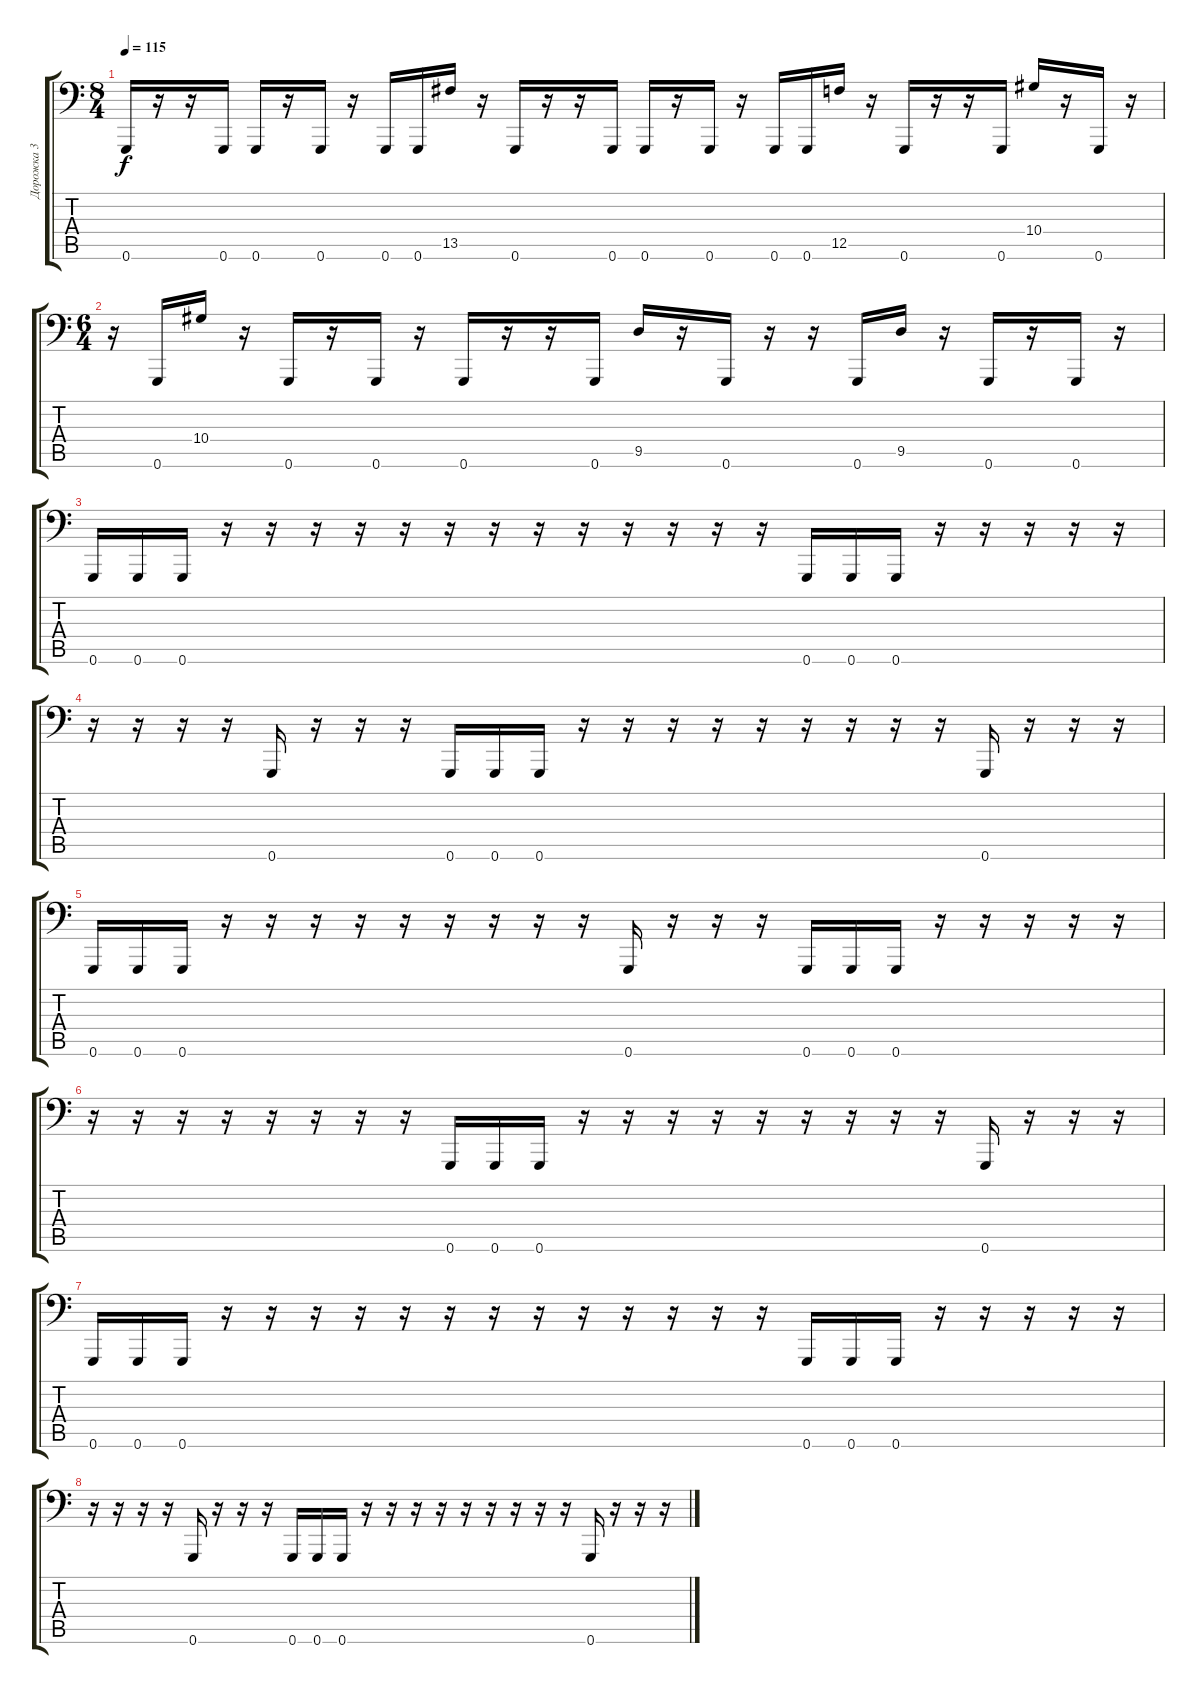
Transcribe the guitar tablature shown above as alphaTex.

\track ("Дорожка 3" "Дорожка 3") {instrument electricbasspick}
\staff {score tabs}
\tuning (C3 G2 Eb2 Bb1 F1 G0) {hide}
\ts (8 4)
\tempo 115
\clef f4
\ks c
0.6.16{dy f} r.16 r.16 0.6.16 0.6.16 r.16 0.6.16 r.16 0.6.16 0.6.16 13.5.16 r.16 0.6.16 r.16 r.16 0.6.16 0.6.16 r.16 0.6.16 r.16 0.6.16 0.6.16 12.5.16 r.16 0.6.16 r.16 r.16 0.6.16 10.4.16 r.16 0.6.16 r.16 |
\ts (6 4)
r.16 0.6.16 10.4.16 r.16 0.6.16 r.16 0.6.16 r.16 0.6.16 r.16 r.16 0.6.16 9.5.16 r.16 0.6.16 r.16 r.16 0.6.16 9.5.16 r.16 0.6.16 r.16 0.6.16 r.16 |
0.6.16 0.6.16 0.6.16 r.16 r.16 r.16 r.16 r.16 r.16 r.16 r.16 r.16 r.16 r.16 r.16 r.16 0.6.16 0.6.16 0.6.16 r.16 r.16 r.16 r.16 r.16 |
r.16 r.16 r.16 r.16 0.6.16 r.16 r.16 r.16 0.6.16 0.6.16 0.6.16 r.16 r.16 r.16 r.16 r.16 r.16 r.16 r.16 r.16 0.6.16 r.16 r.16 r.16 |
0.6.16 0.6.16 0.6.16 r.16 r.16 r.16 r.16 r.16 r.16 r.16 r.16 r.16 0.6.16 r.16 r.16 r.16 0.6.16 0.6.16 0.6.16 r.16 r.16 r.16 r.16 r.16 |
r.16 r.16 r.16 r.16 r.16 r.16 r.16 r.16 0.6.16 0.6.16 0.6.16 r.16 r.16 r.16 r.16 r.16 r.16 r.16 r.16 r.16 0.6.16 r.16 r.16 r.16 |
0.6.16 0.6.16 0.6.16 r.16 r.16 r.16 r.16 r.16 r.16 r.16 r.16 r.16 r.16 r.16 r.16 r.16 0.6.16 0.6.16 0.6.16 r.16 r.16 r.16 r.16 r.16 |
r.16 r.16 r.16 r.16 0.6.16 r.16 r.16 r.16 0.6.16 0.6.16 0.6.16 r.16 r.16 r.16 r.16 r.16 r.16 r.16 r.16 r.16 0.6.16 r.16 r.16 r.16
